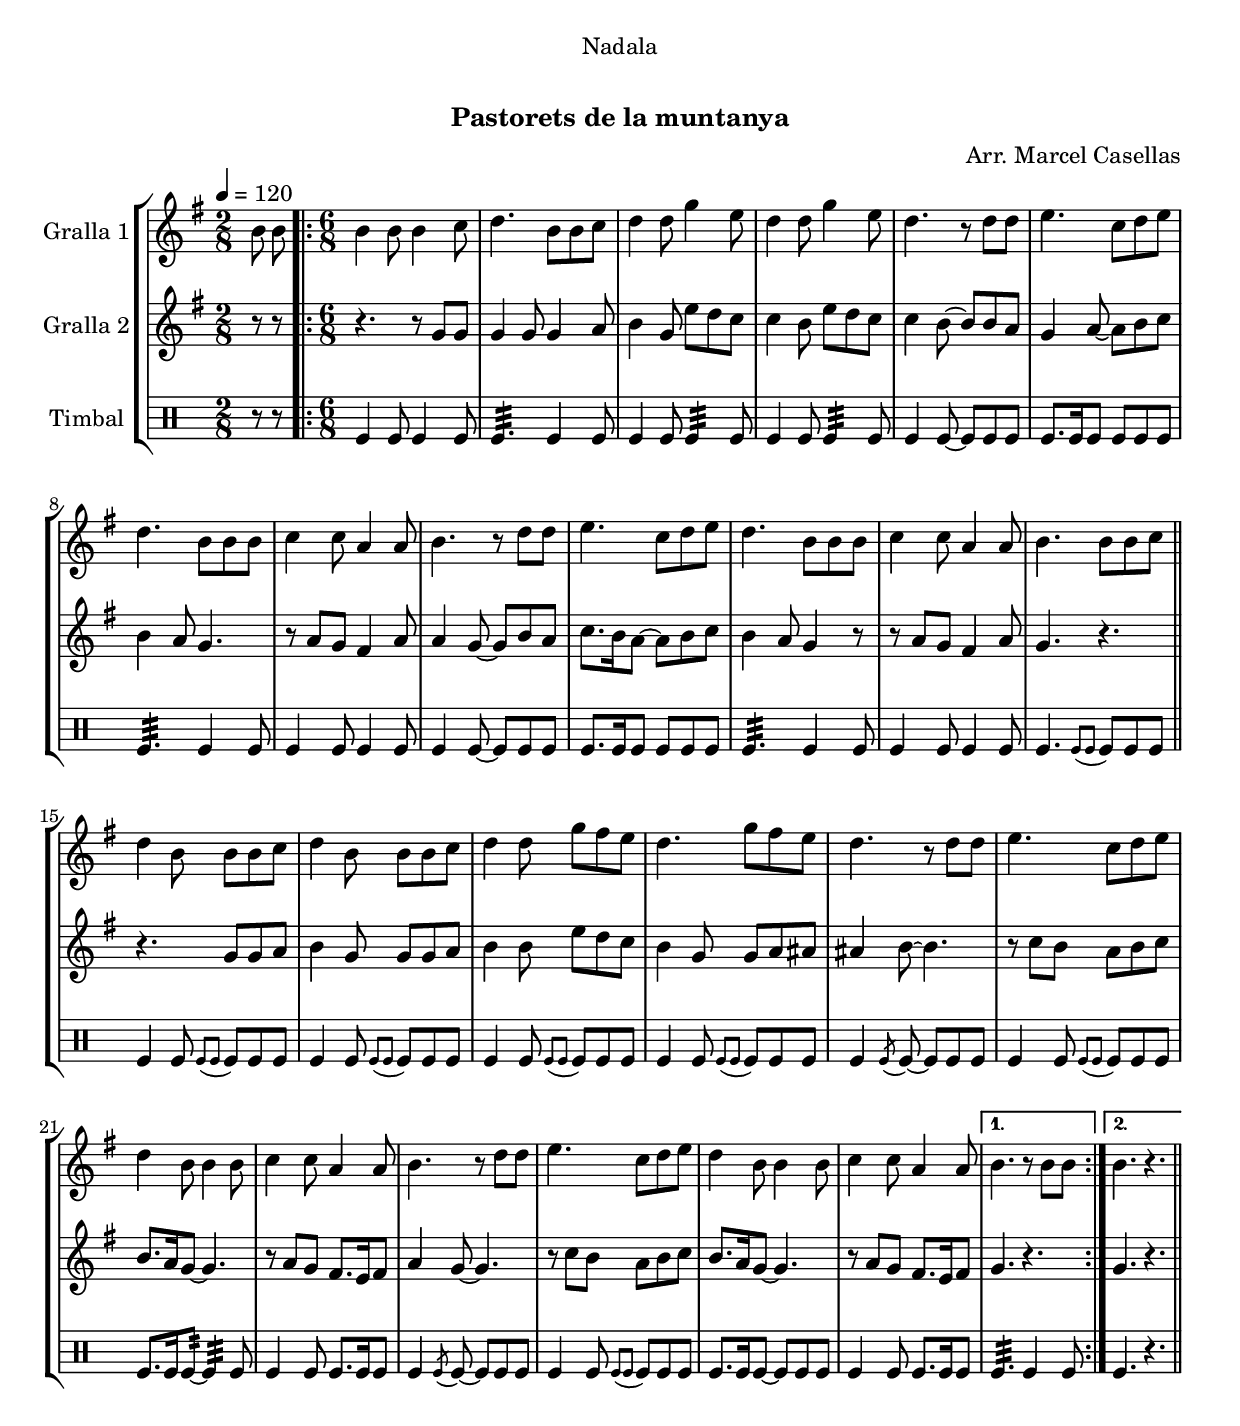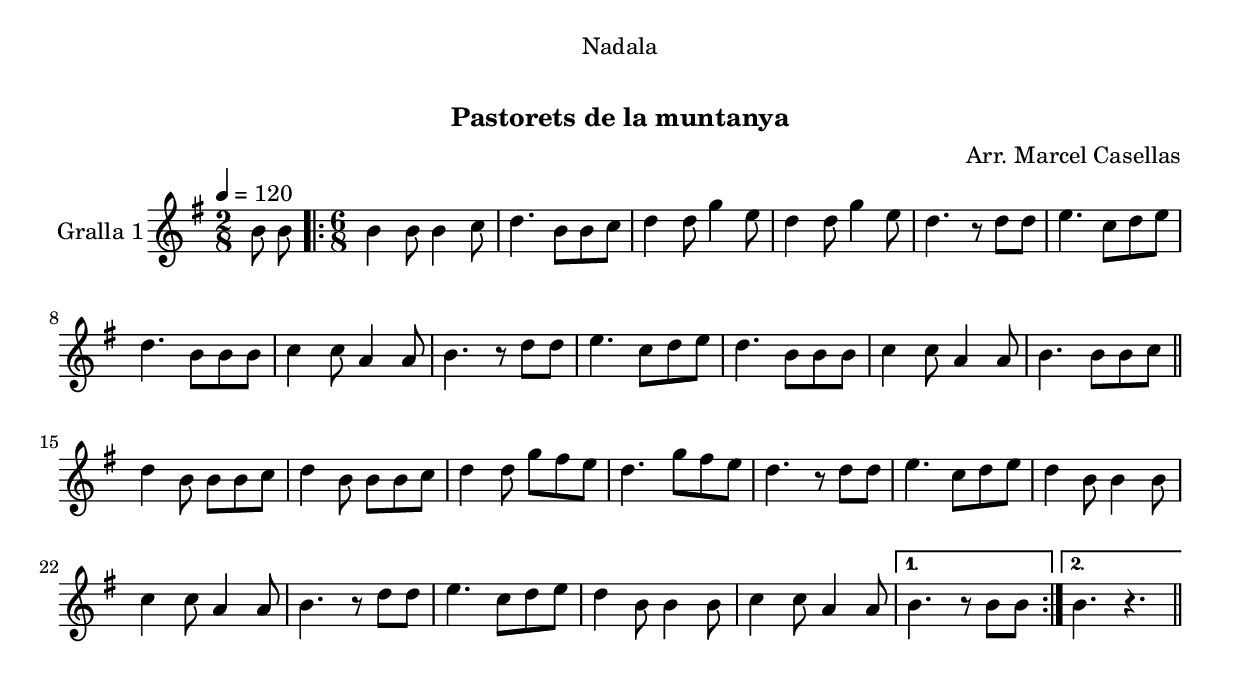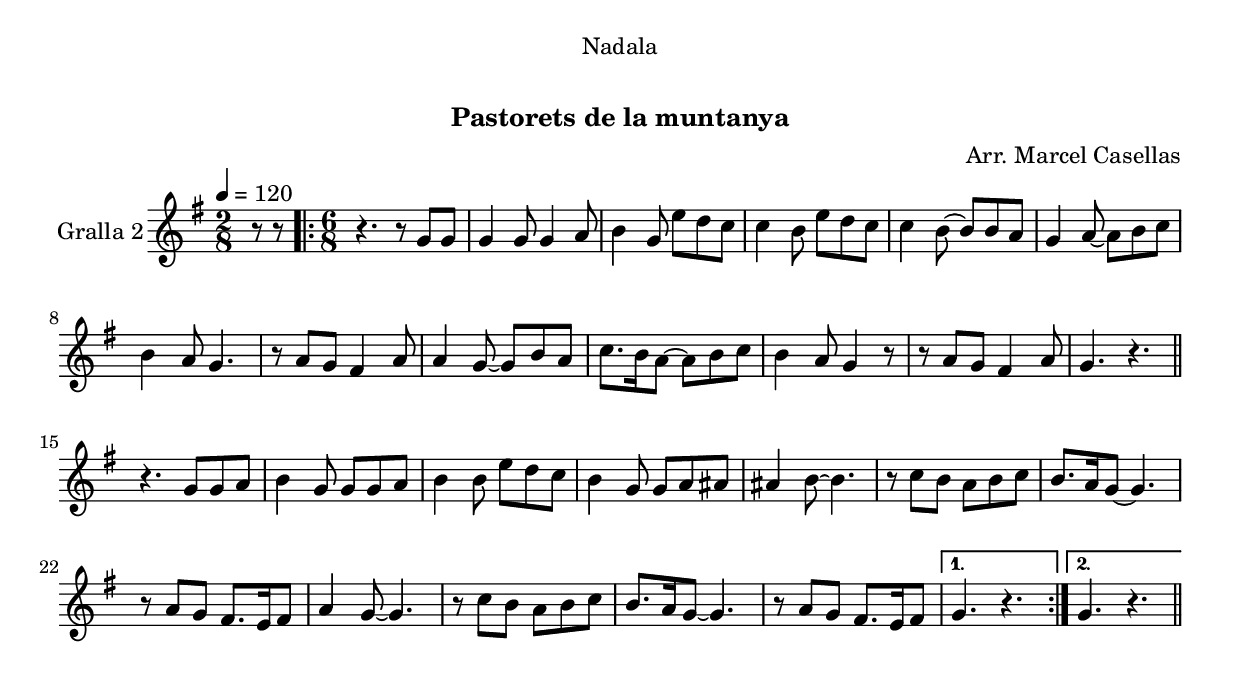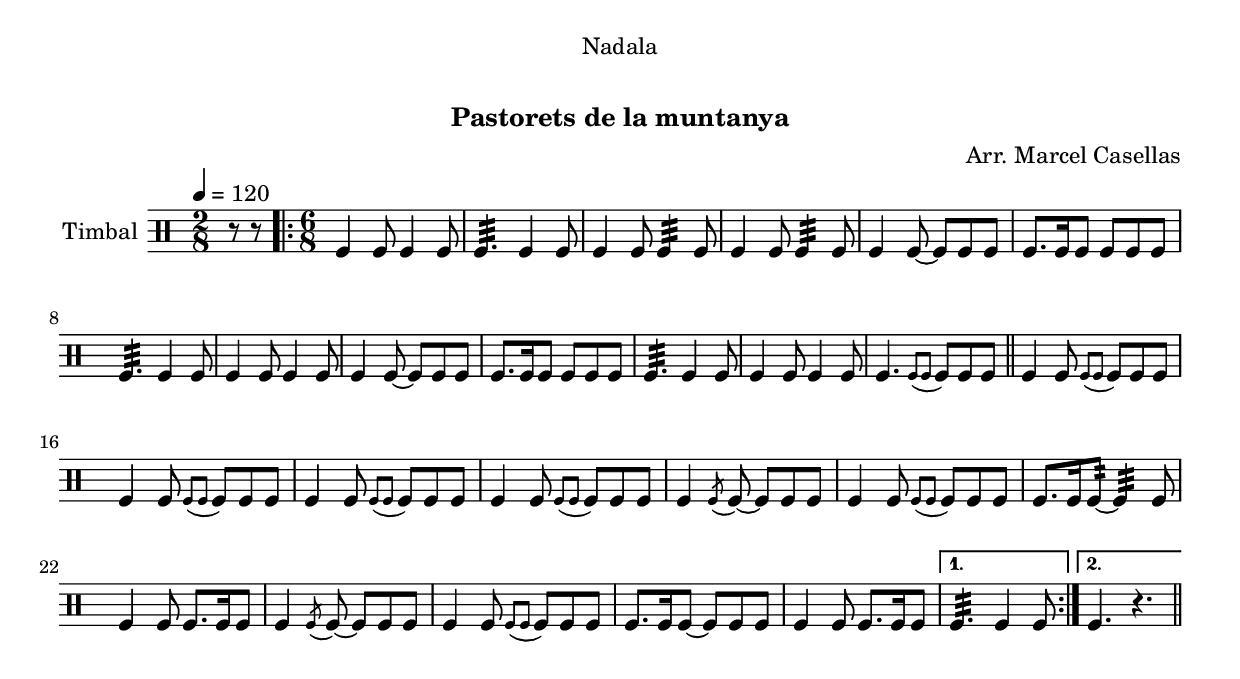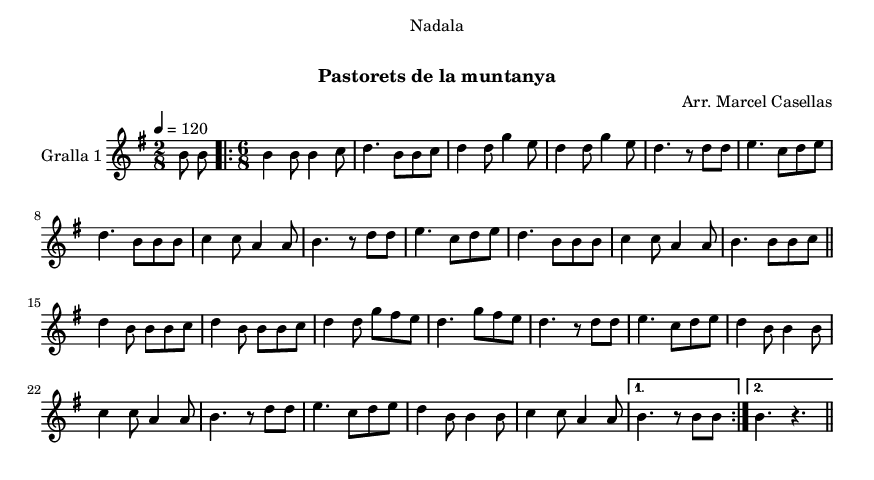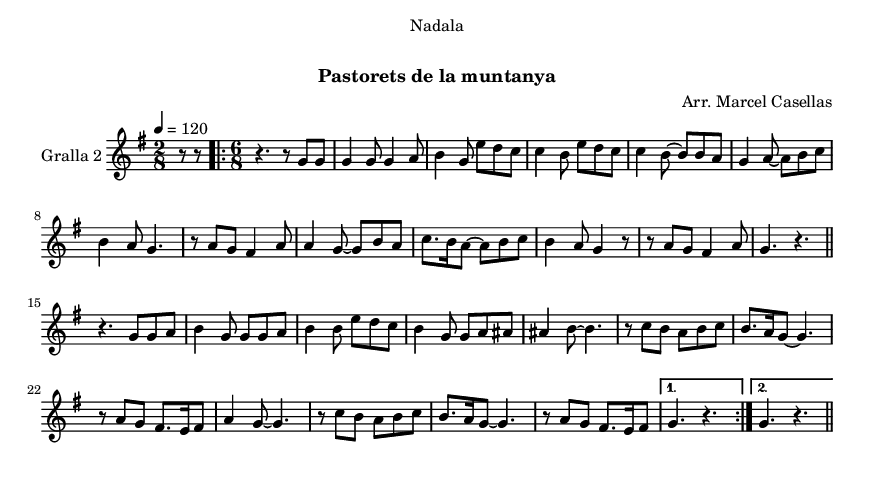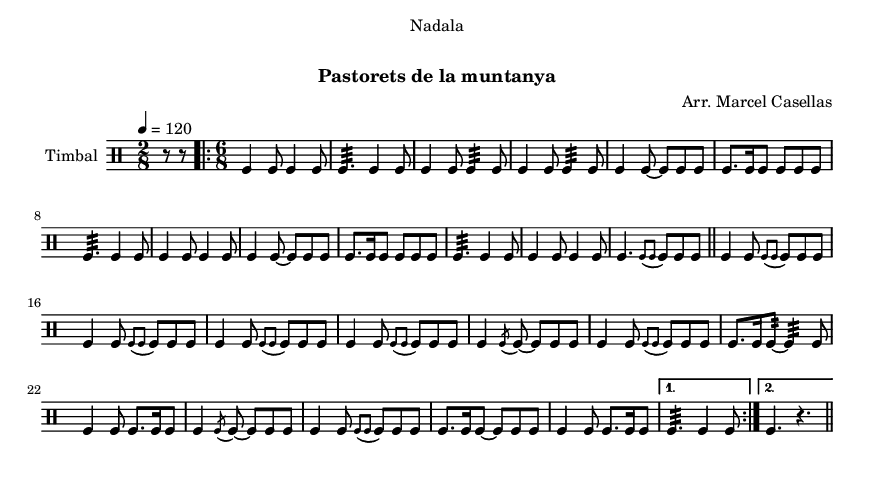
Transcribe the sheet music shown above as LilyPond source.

\version "2.16.0"

\header {
  dedication="Nadala"
  title="   "
  subtitle="Pastorets de la muntanya"
  subsubtitle=""
  poet=""
  meter=""
  piece=""
  composer="Arr. Marcel Casellas"
  arranger=""
  opus=""
  instrument=""
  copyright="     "
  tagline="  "
}

liniaroAa =
\relative b'
{
  \tempo 4=120
  \clef treble
  \key g \major
  \time 2/8
  b8 b  |
  \time 6/8   \repeat volta 2 { b4 b8 b4 c8  |
  d4. b8 b c  |
  d4 d8 g4 e8  |
  %05
  d4 d8 g4 e8  |
  d4. r8 d d  |
  e4. c8 d e  |
  d4. b8 b b  |
  c4 c8 a4 a8  |
  %10
  b4. r8 d d  |
  e4. c8 d e  |
  d4. b8 b b  |
  c4 c8 a4 a8  |
  b4. b8 b c  \bar "||"
  %15
  d4 b8 b b c  |
  d4 b8 b b c  |
  d4 d8 g fis e  |
  d4. g8 fis e  |
  d4. r8 d d  |
  %20
  e4. c8 d e  |
  d4 b8 b4 b8  |
  c4 c8 a4 a8  |
  b4. r8 d d  |
  e4. c8 d e  |
  %25
  d4 b8 b4 b8  |
  c4 c8 a4 a8 }
  \alternative { { b4. r8 b b }
  { b4. r } } \bar "||"
}

liniaroAb =
\relative g'
{
  \tempo 4=120
  \clef treble
  \key g \major
  \time 2/8
  r8 r  |
  \time 6/8   \repeat volta 2 { r4. r8 g g  |
  g4 g8 g4 a8  |
  b4 g8 e' d c  |
  %05
  c4 b8 e d c  |
  c4 b8 ~ b b a  |
  g4 a8 ~ a b c  |
  b4 a8 g4.  |
  r8 a g fis4 a8  |
  %10
  a4 g8 ~ g b a  |
  c8. b16 a8 ~ a b c  |
  b4 a8 g4 r8  |
  r8 a g fis4 a8  |
  g4. r  \bar "||"
  %15
  r4. g8 g a  |
  b4 g8 g g a  |
  b4 b8 e d c  |
  b4 g8 g a ais  |
  ais4 b8 ~ b4.  |
  %20
  r8 c b a b c  |
  b8. a16 g8 ~ g4.  |
  r8 a g fis8. e16 fis8  |
  a4 g8 ~ g4.  |
  r8 c b a b c  |
  %25
  b8. a16 g8 ~ g4.  |
  r8 a g fis8. e16 fis8 }
  \alternative { { g4. r }
  { g4. r } } \bar "||"
}

liniaroAc =
\drummode
{
  \tempo 4=120
  \time 2/8
  r8 r  |
  \time 6/8   \repeat volta 2 { tomfl4 tomfl8 tomfl4 tomfl8  |
  tomfl4.:32 tomfl4 tomfl8  |
  tomfl4 tomfl8 tomfl4:32 tomfl8  |
  %05
  tomfl4 tomfl8 tomfl4:32 tomfl8  |
  tomfl4 tomfl8 ~ tomfl tomfl tomfl  |
  tomfl8. tomfl16 tomfl8 tomfl tomfl tomfl  |
  tomfl4.:32 tomfl4 tomfl8  |
  tomfl4 tomfl8 tomfl4 tomfl8  |
  %10
  tomfl4 tomfl8 ~ tomfl tomfl tomfl  |
  tomfl8. tomfl16 tomfl8 tomfl tomfl tomfl  |
  tomfl4.:32 tomfl4 tomfl8  |
  tomfl4 tomfl8 tomfl4 tomfl8  |
  tomfl4. \appoggiatura { tomfl8 tomfl } tomfl tomfl tomfl  \bar "||"
  %15
  tomfl4 tomfl8 \appoggiatura { tomfl tomfl } tomfl tomfl tomfl  |
  tomfl4 tomfl8 \appoggiatura { tomfl tomfl } tomfl tomfl tomfl  |
  tomfl4 tomfl8 \appoggiatura { tomfl tomfl } tomfl tomfl tomfl  |
  tomfl4 tomfl8 \appoggiatura { tomfl tomfl } tomfl tomfl tomfl  |
  tomfl4 \acciaccatura { tomfl8 } tomfl ~ tomfl tomfl tomfl  |
  %20
  tomfl4 tomfl8 \appoggiatura { tomfl tomfl } tomfl tomfl tomfl  |
  tomfl8. tomfl16 tomfl8:32 ~ tomfl4:32 tomfl8  |
  tomfl4 tomfl8 tomfl8. tomfl16 tomfl8  |
  tomfl4 \acciaccatura { tomfl8 } tomfl ~ tomfl tomfl tomfl  |
  tomfl4 tomfl8 \appoggiatura { tomfl tomfl } tomfl tomfl tomfl  |
  %25
  tomfl8. tomfl16 tomfl8 ~ tomfl tomfl tomfl  |
  tomfl4 tomfl8 tomfl8. tomfl16 tomfl8 }
  \alternative { { tomfl4.:32 tomfl4 tomfl8 }
  { tomfl4. r } } \bar "||"
}

\book {

\paper {
  print-page-number = false
}

\bookpart {
  \score {
    \new StaffGroup {
      \override Score.RehearsalMark #'self-alignment-X = #LEFT
      <<
        \new Staff \with {instrumentName = #"Gralla 1" } \liniaroAa
        \new Staff \with {instrumentName = #"Gralla 2" } \liniaroAb
        \new DrumStaff \with {instrumentName = #"Timbal" } \liniaroAc
      >>
    }
    \layout {}
  }\score { \unfoldRepeats
    \new StaffGroup {
      \override Score.RehearsalMark #'self-alignment-X = #LEFT
      <<
        \new Staff \with {instrumentName = #"Gralla 1" } \liniaroAa
        \new Staff \with {instrumentName = #"Gralla 2" } \liniaroAb
        \new DrumStaff \with {instrumentName = #"Timbal" } \liniaroAc
      >>
    }
    \midi {}
  }
}

\bookpart {
  \header {}
  \score {
    \new StaffGroup {
      \override Score.RehearsalMark #'self-alignment-X = #LEFT
      <<
        \new Staff \with {instrumentName = #"Gralla 1" } \liniaroAa
      >>
    }
    \layout {}
  }\score { \unfoldRepeats
    \new StaffGroup {
      \override Score.RehearsalMark #'self-alignment-X = #LEFT
      <<
        \new Staff \with {instrumentName = #"Gralla 1" } \liniaroAa
      >>
    }
    \midi {}
  }
}

\bookpart {
  \header {}
  \score {
    \new StaffGroup {
      \override Score.RehearsalMark #'self-alignment-X = #LEFT
      <<
        \new Staff \with {instrumentName = #"Gralla 2" } \liniaroAb
      >>
    }
    \layout {}
  }\score { \unfoldRepeats
    \new StaffGroup {
      \override Score.RehearsalMark #'self-alignment-X = #LEFT
      <<
        \new Staff \with {instrumentName = #"Gralla 2" } \liniaroAb
      >>
    }
    \midi {}
  }
}

\bookpart {
  \header {}
  \score {
    \new StaffGroup {
      \override Score.RehearsalMark #'self-alignment-X = #LEFT
      <<
        \new DrumStaff \with {instrumentName = #"Timbal" } \liniaroAc
      >>
    }
    \layout {}
  }\score { \unfoldRepeats
    \new StaffGroup {
      \override Score.RehearsalMark #'self-alignment-X = #LEFT
      <<
        \new DrumStaff \with {instrumentName = #"Timbal" } \liniaroAc
      >>
    }
    \midi {}
  }
}

}

\book {

\paper {
  print-page-number = false
  #(set-paper-size "a6landscape")
  #(layout-set-staff-size 14)
}

\bookpart {
  \header {}
  \score {
    \new StaffGroup {
      \override Score.RehearsalMark #'self-alignment-X = #LEFT
      <<
        \new Staff \with {instrumentName = #"Gralla 1" } \liniaroAa
      >>
    }
    \layout {}
  }
}

\bookpart {
  \header {}
  \score {
    \new StaffGroup {
      \override Score.RehearsalMark #'self-alignment-X = #LEFT
      <<
        \new Staff \with {instrumentName = #"Gralla 2" } \liniaroAb
      >>
    }
    \layout {}
  }
}

\bookpart {
  \header {}
  \score {
    \new StaffGroup {
      \override Score.RehearsalMark #'self-alignment-X = #LEFT
      <<
        \new DrumStaff \with {instrumentName = #"Timbal" } \liniaroAc
      >>
    }
    \layout {}
  }
}

}

